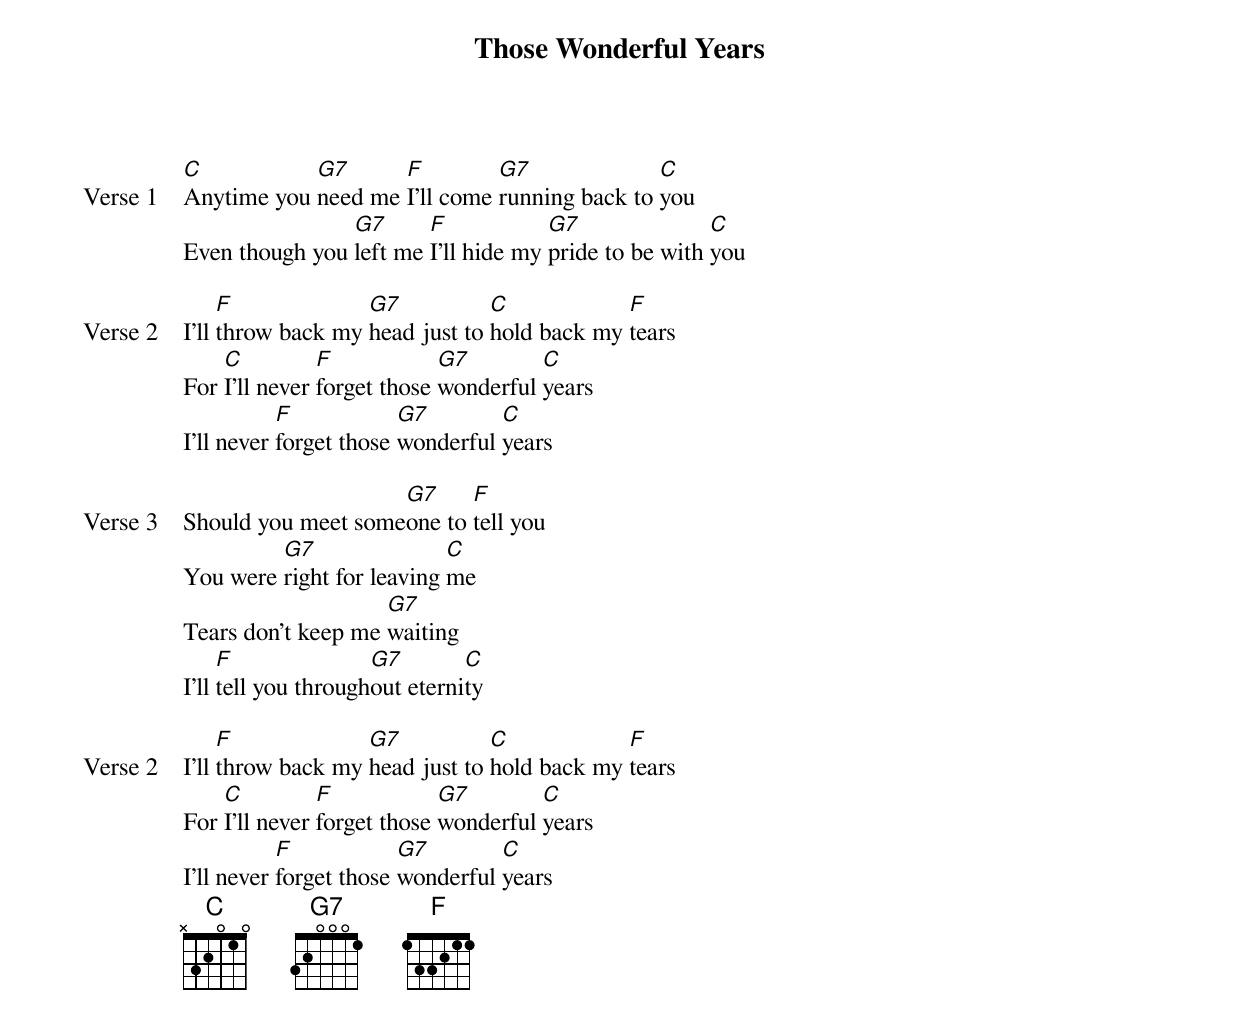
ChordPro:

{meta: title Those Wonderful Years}
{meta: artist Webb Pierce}
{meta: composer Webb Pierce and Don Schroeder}

{start_of_verse: Verse 1}
[C]Anytime you [G7]need me [F]I'll come [G7]running back to [C]you
Even though you [G7]left me [F]I'll hide my [G7]pride to be with [C]you
{end_of_verse}

{start_of_verse: Verse 2}
I’ll [F]throw back my [G7]head just to [C]hold back my [F]tears
For [C]I'll never [F]forget those [G7]wonderful [C]years
I'll never [F]forget those [G7]wonderful [C]years
{end_of_verse}

{start_of_verse: Verse 3}
Should you meet some[G7]one to [F]tell you
You were [G7]right for leaving [C]me
Tears don't keep me [G7]waiting
I'll [F]tell you through[G7]out eterni[C]ty
{end_of_verse}

{start_of_verse: Verse 2}
I’ll [F]throw back my [G7]head just to [C]hold back my [F]tears
For [C]I'll never [F]forget those [G7]wonderful [C]years
I'll never [F]forget those [G7]wonderful [C]years
{end_of_verse}
